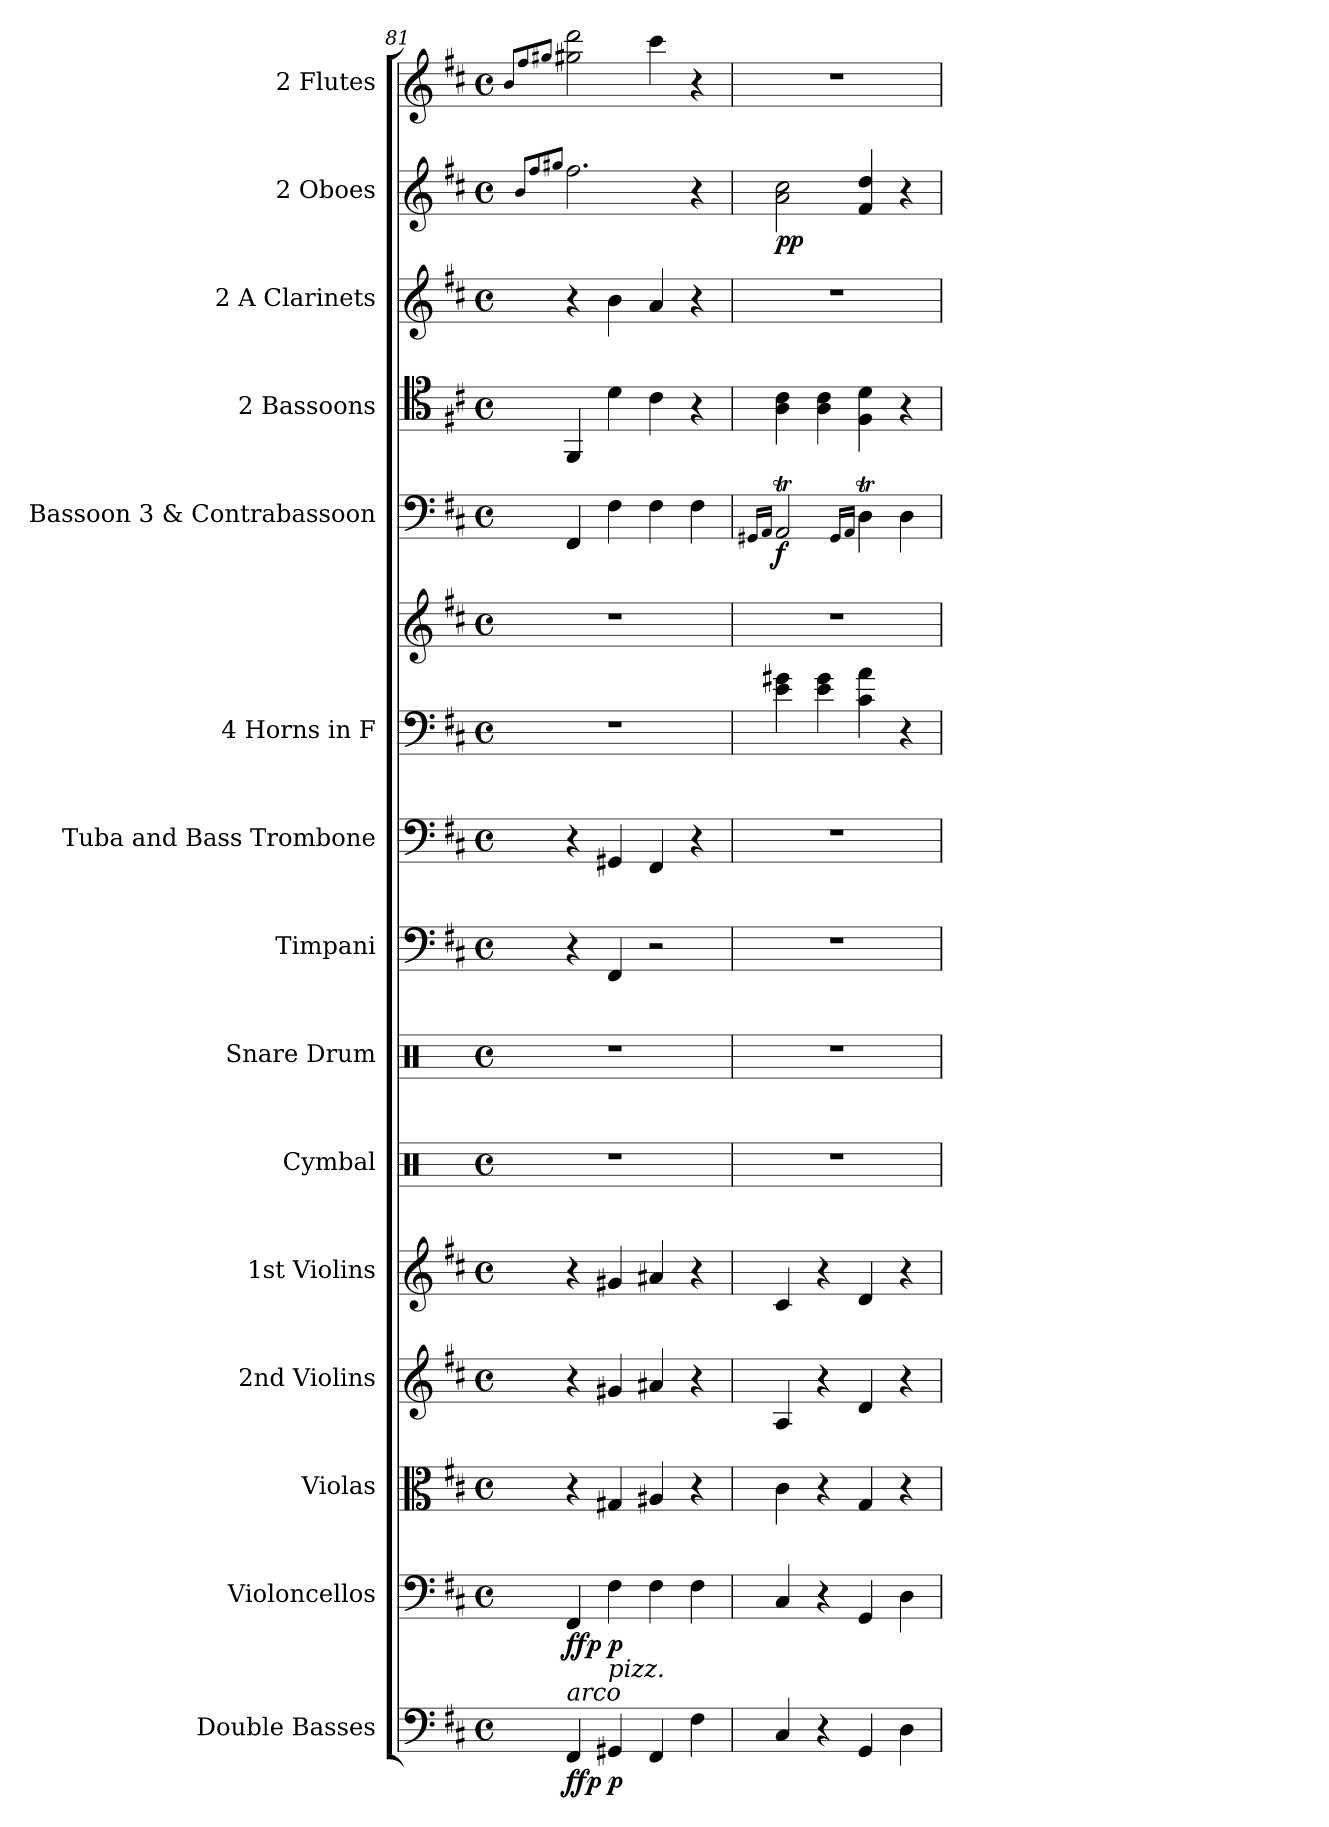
**kern	**dynam	**kern	**dynam	**kern	**kern	**kern	**kern	**kern	**kern	**kern	**kern	**kern	**kern	**dynam	**kern	**kern	**kern	**dynam	**kern
*part15	*part15	*part14	*part14	*part13	*part12	*part11	*part10	*part9	*part8	*part7	*part6	*part6	*part5	*part5	*part4	*part3	*part2	*part2	*part1
*staff16	*staff16	*staff15	*staff15	*staff14	*staff13	*staff12	*staff11	*staff10	*staff9	*staff8	*staff7	*staff6	*staff5	*staff5	*staff4	*staff3	*staff2	*staff2	*staff1
*I"Double Basses	*	*I"Violoncellos	*	*I"Violas	*I"2nd Violins	*I"1st Violins	*I"Cymbal	*I"Snare Drum	*I"Timpani	*I"Tuba and  Bass Trombone	*I"4 Horns in F	*	*I"Bassoon 3 &amp; Contrabassoon	*	*I"2 Bassoons	*I"2 A Clarinets	*I"2 Oboes	*	*I"2 Flutes
*	*	*	*	*	*	*	*I'Cym	*I'Sn Dr	*I'Timp	*I'Tba	*I'Hn	*	*I'Bsn	*	*I'Bsn	*I'Cl	*I'Ob	*	*I'Fl
*clefF4	*	*clefF4	*	*clefC3	*clefG2	*clefG2	*clefX	*clefX	*clefF4	*clefF4	*clefF4	*clefG2	*clefF4	*	*clefC4	*clefG2	*clefG2	*	*clefG2
*ITrd7c12	*	*	*	*	*	*	*	*	*	*	*ITrd4c7	*ITrd4c7	*	*	*	*ITrd2c3	*	*	*
*k[f#c#]	*	*k[f#c#]	*	*k[f#c#]	*k[f#c#]	*k[f#c#]	*k[]	*k[]	*k[f#c#]	*k[f#c#]	*k[f#]	*k[f#]	*k[f#c#]	*	*k[f#c#]	*k[f#c#g#d#a#]	*k[f#c#]	*	*k[f#c#]
*M4/4	*	*M4/4	*	*M4/4	*M4/4	*M4/4	*M4/4	*M4/4	*M4/4	*M4/4	*M4/4	*M4/4	*M4/4	*	*M4/4	*M4/4	*M4/4	*	*M4/4
*met(c)	*	*met(c)	*	*met(c)	*met(c)	*met(c)	*met(c)	*met(c)	*met(c)	*met(c)	*met(c)	*met(c)	*met(c)	*	*met(c)	*met(c)	*met(c)	*	*met(c)
=81	=81	=81	=81	=81	=81	=81	=81	=81	=81	=81	=81	=81	=81	=81	=81	=81	=81	=81	=81
.	.	.	.	.	.	.	.	.	.	.	.	.	.	.	.	.	8qb/L	.	8qb/L
.	.	.	.	.	.	.	.	.	.	.	.	.	.	.	.	.	8qff#/	.	8qff#/
.	.	.	.	.	.	.	.	.	.	.	.	.	.	.	.	.	8qgg#X/J	.	8qgg#X/J
!LO:TX:a:i:t=arco	!	!	!	!	!	!	!	!	!	!	!	!	!	!	!	!	!	!	!
!	!LO:DY:b	!	!	!	!	!	!	!	!	!	!	!	!	!	!	!	!	!	!
!	!LO:DY:n=1:b	!	!LO:DY:b	!	!	!	!	!	!	!	!	!	!	!	!	!	!	!	!
!	!	!	!LO:DY:n=1:b	!	!	!	!	!	!	!	!	!	!	!	!	!	!	!	!
4FFF#/	f fp	4FF#/	f fp	4r	4r	4r	1r	1r	4r	4r	1r	1r	4FF#/	.	4FF#/	4r	2.ff#\	.	2gg#\ 2ddd\
!LO:TX:a:i:t=pizz.	!	!	!	!	!	!	!	!	!	!	!	!	!	!	!	!	!	!	!
!	!LO:DY:n=2:b	!	!LO:DY:n=2:b	!	!	!	!	!	!	!	!	!	!	!	!	!	!	!	!
4GGG#X/	p	4F#\	p	4G#X/	4g#X/	4g#X/	.	.	4FF#/	4GG#X/	.	.	4F#\	.	4d\	4g#\	.	.	.
4FFF#/	.	4F#\	.	4A#X/	4a#X/	4a#X/	.	.	2r	4FF#/	.	.	4F#\	.	4c#\	4f#/	.	.	4ccc#\
4FF#\	.	4F#\	.	4r	4r	4r	.	.	.	4r	.	.	4F#\	.	4r	4r	4r	.	4r
=82	=82	=82	=82	=82	=82	=82	=82	=82	=82	=82	=82	=82	=82	=82	=82	=82	=82	=82	=82
.	.	.	.	.	.	.	.	.	.	.	.	.	16qGG#X/LL	.	.	.	.	.	.
.	.	.	.	.	.	.	.	.	.	.	.	.	16qAA/JJ	.	.	.	.	.	.
!	!	!	!	!	!	!	!	!	!	!	!	!	!	!LO:DY:b	!	!	!	!LO:DY:b	!
4CC#/	.	4C#/	.	4c#\	4A/	4c#/	1r	1r	1r	1r	4A\ 4c#X\	1r	2AAT/	f	4A\ 4c#\	1r	2a\ 2cc#\	pp	1r
4r	.	4r	.	4r	4r	4r	.	.	.	.	4A\ 4c#\	.	.	.	4A\ 4c#\	.	.	.	.
.	.	.	.	.	.	.	.	.	.	.	.	.	16qGG#/LL	.	.	.	.	.	.
.	.	.	.	.	.	.	.	.	.	.	.	.	16qAA/JJ	.	.	.	.	.	.
4GGG/	.	4GG/	.	4G/	4d/	4d/	.	.	.	.	4F#\ 4d\	.	4DT\	.	4F#\ 4d\	.	4f#/ 4dd/	.	.
4DD\	.	4D\	.	4r	4r	4r	.	.	.	.	4r	.	4D\	.	4r	.	4r	.	.
=	=	=	=	=	=	=	=	=	=	=	=	=	=	=	=	=	=	=	=
*-	*-	*-	*-	*-	*-	*-	*-	*-	*-	*-	*-	*-	*-	*-	*-	*-	*-	*-	*-
